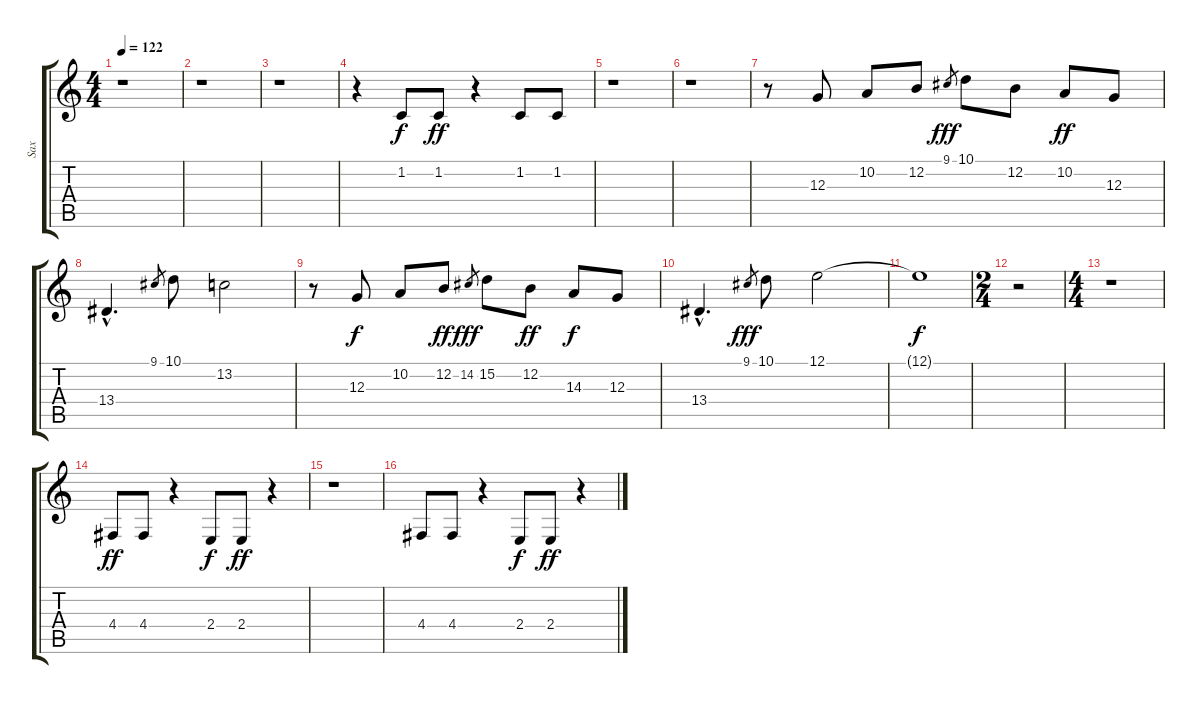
\track ("Sax" "Sax") {instrument tenorsax}
\staff {score tabs}
\tuning (E4 B3 G3 D3 A2 E2) {hide}
\ts (4 4)
\tempo 122
\clef g2
\ks c
r.1{dy f} |
r.1 |
r.1 |
r.4 1.2.8 1.2.8{dy ff} r.4 1.2.8 1.2.8 |
r.1 |
r.1 |
r.8 12.3.8 10.2.8 12.2.8 9.1.8{gr dy fff} 10.1.8 12.2.8 10.2.8{dy ff} 12.3.8 |
13.4{hac}.4{d} 9.1.8{gr} 10.1.8 13.2.2 |
r.8 12.3.8{dy f} 10.2.8 12.2.8{dy ff} 14.2.8{gr dy fff} 15.2.8 12.2.8{dy ff} 14.3.8{dy f} 12.3.8 |
13.4{hac}.4{d} 9.1.8{gr dy fff} 10.1.8 12.1.2 |
12.1{t}.1{dy f} |
\ts (2 4)
r.2 |
\ts (4 4)
r.1 |
4.4.8{dy ff} 4.4.8 r.4 2.4.8{dy f} 2.4.8{dy ff} r.4 |
r.1 |
4.4.8 4.4.8 r.4 2.4.8{dy f} 2.4.8{dy ff} r.4
